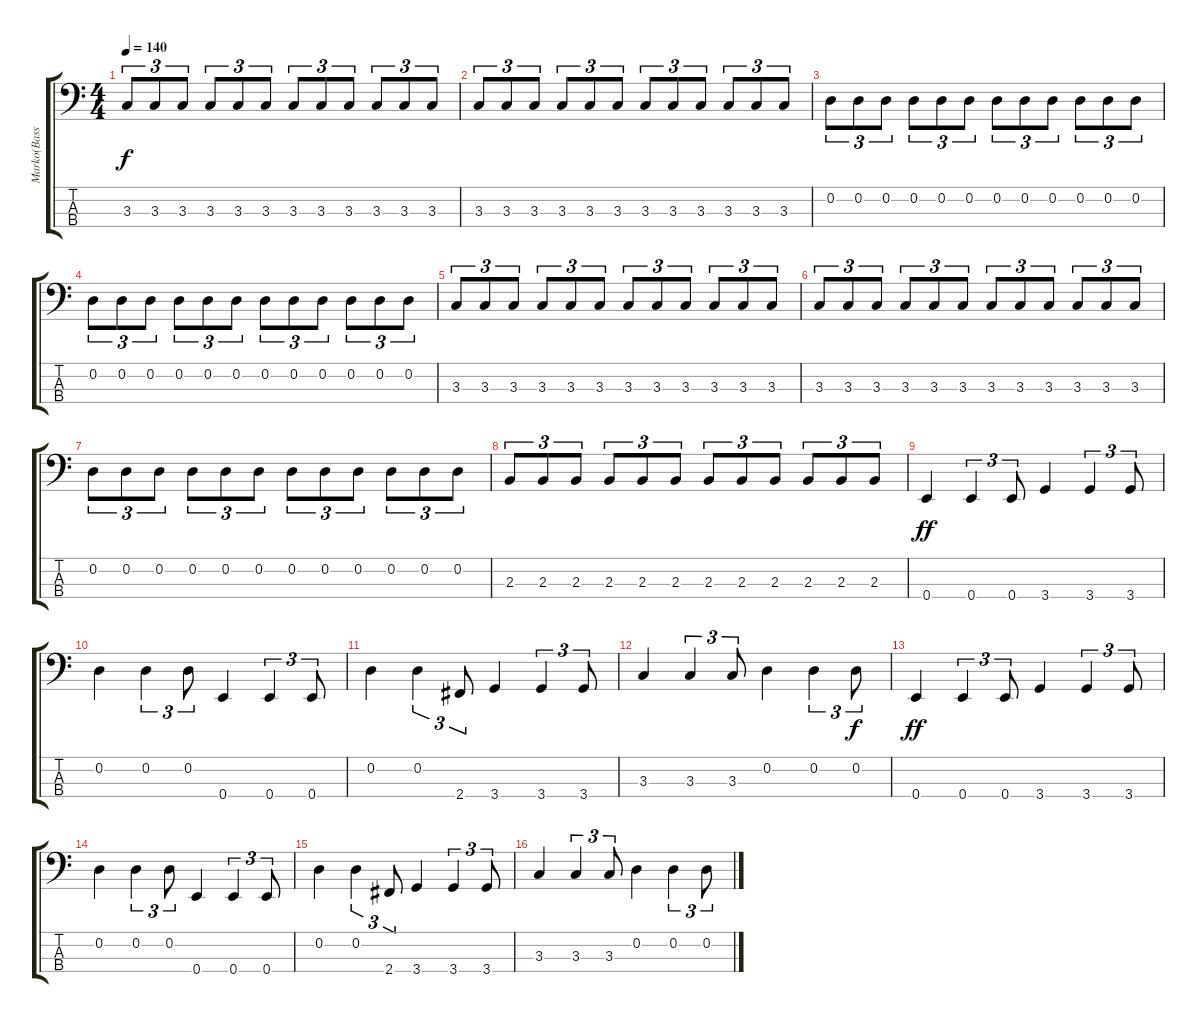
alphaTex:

\track ("Marko(Bass)" "Marko(Bass") {instrument electricbassfinger}
\staff {score tabs}
\tuning (G2 D2 A1 E1) {hide}
\ts (4 4)
\tempo 140
\clef f4
\ks c
3.3.8{tu (3 2) dy f} 3.3.8{tu (3 2)} 3.3.8{tu (3 2)} 3.3.8{tu (3 2)} 3.3.8{tu (3 2)} 3.3.8{tu (3 2)} 3.3.8{tu (3 2)} 3.3.8{tu (3 2)} 3.3.8{tu (3 2)} 3.3.8{tu (3 2)} 3.3.8{tu (3 2)} 3.3.8{tu (3 2)} |
3.3.8{tu (3 2)} 3.3.8{tu (3 2)} 3.3.8{tu (3 2)} 3.3.8{tu (3 2)} 3.3.8{tu (3 2)} 3.3.8{tu (3 2)} 3.3.8{tu (3 2)} 3.3.8{tu (3 2)} 3.3.8{tu (3 2)} 3.3.8{tu (3 2)} 3.3.8{tu (3 2)} 3.3.8{tu (3 2)} |
0.2.8{tu (3 2)} 0.2.8{tu (3 2)} 0.2.8{tu (3 2)} 0.2.8{tu (3 2)} 0.2.8{tu (3 2)} 0.2.8{tu (3 2)} 0.2.8{tu (3 2)} 0.2.8{tu (3 2)} 0.2.8{tu (3 2)} 0.2.8{tu (3 2)} 0.2.8{tu (3 2)} 0.2.8{tu (3 2)} |
0.2.8{tu (3 2)} 0.2.8{tu (3 2)} 0.2.8{tu (3 2)} 0.2.8{tu (3 2)} 0.2.8{tu (3 2)} 0.2.8{tu (3 2)} 0.2.8{tu (3 2)} 0.2.8{tu (3 2)} 0.2.8{tu (3 2)} 0.2.8{tu (3 2)} 0.2.8{tu (3 2)} 0.2.8{tu (3 2)} |
3.3.8{tu (3 2)} 3.3.8{tu (3 2)} 3.3.8{tu (3 2)} 3.3.8{tu (3 2)} 3.3.8{tu (3 2)} 3.3.8{tu (3 2)} 3.3.8{tu (3 2)} 3.3.8{tu (3 2)} 3.3.8{tu (3 2)} 3.3.8{tu (3 2)} 3.3.8{tu (3 2)} 3.3.8{tu (3 2)} |
3.3.8{tu (3 2)} 3.3.8{tu (3 2)} 3.3.8{tu (3 2)} 3.3.8{tu (3 2)} 3.3.8{tu (3 2)} 3.3.8{tu (3 2)} 3.3.8{tu (3 2)} 3.3.8{tu (3 2)} 3.3.8{tu (3 2)} 3.3.8{tu (3 2)} 3.3.8{tu (3 2)} 3.3.8{tu (3 2)} |
0.2.8{tu (3 2)} 0.2.8{tu (3 2)} 0.2.8{tu (3 2)} 0.2.8{tu (3 2)} 0.2.8{tu (3 2)} 0.2.8{tu (3 2)} 0.2.8{tu (3 2)} 0.2.8{tu (3 2)} 0.2.8{tu (3 2)} 0.2.8{tu (3 2)} 0.2.8{tu (3 2)} 0.2.8{tu (3 2)} |
2.3.8{tu (3 2)} 2.3.8{tu (3 2)} 2.3.8{tu (3 2)} 2.3.8{tu (3 2)} 2.3.8{tu (3 2)} 2.3.8{tu (3 2)} 2.3.8{tu (3 2)} 2.3.8{tu (3 2)} 2.3.8{tu (3 2)} 2.3.8{tu (3 2)} 2.3.8{tu (3 2)} 2.3.8{tu (3 2)} |
0.4.4{dy ff} 0.4.4{tu (3 2)} 0.4.8{tu (3 2)} 3.4.4 3.4.4{tu (3 2)} 3.4.8{tu (3 2)} |
0.2.4 0.2.4{tu (3 2)} 0.2.8{tu (3 2)} 0.4.4 0.4.4{tu (3 2)} 0.4.8{tu (3 2)} |
0.2.4 0.2.4{tu (3 2)} 2.4.8{tu (3 2)} 3.4.4 3.4.4{tu (3 2)} 3.4.8{tu (3 2)} |
3.3.4 3.3.4{tu (3 2)} 3.3.8{tu (3 2)} 0.2.4 0.2.4{tu (3 2)} 0.2.8{tu (3 2) dy f} |
0.4.4{dy ff} 0.4.4{tu (3 2)} 0.4.8{tu (3 2)} 3.4.4 3.4.4{tu (3 2)} 3.4.8{tu (3 2)} |
0.2.4 0.2.4{tu (3 2)} 0.2.8{tu (3 2)} 0.4.4 0.4.4{tu (3 2)} 0.4.8{tu (3 2)} |
0.2.4 0.2.4{tu (3 2)} 2.4.8{tu (3 2)} 3.4.4 3.4.4{tu (3 2)} 3.4.8{tu (3 2)} |
3.3.4 3.3.4{tu (3 2)} 3.3.8{tu (3 2)} 0.2.4 0.2.4{tu (3 2)} 0.2.8{tu (3 2)}
